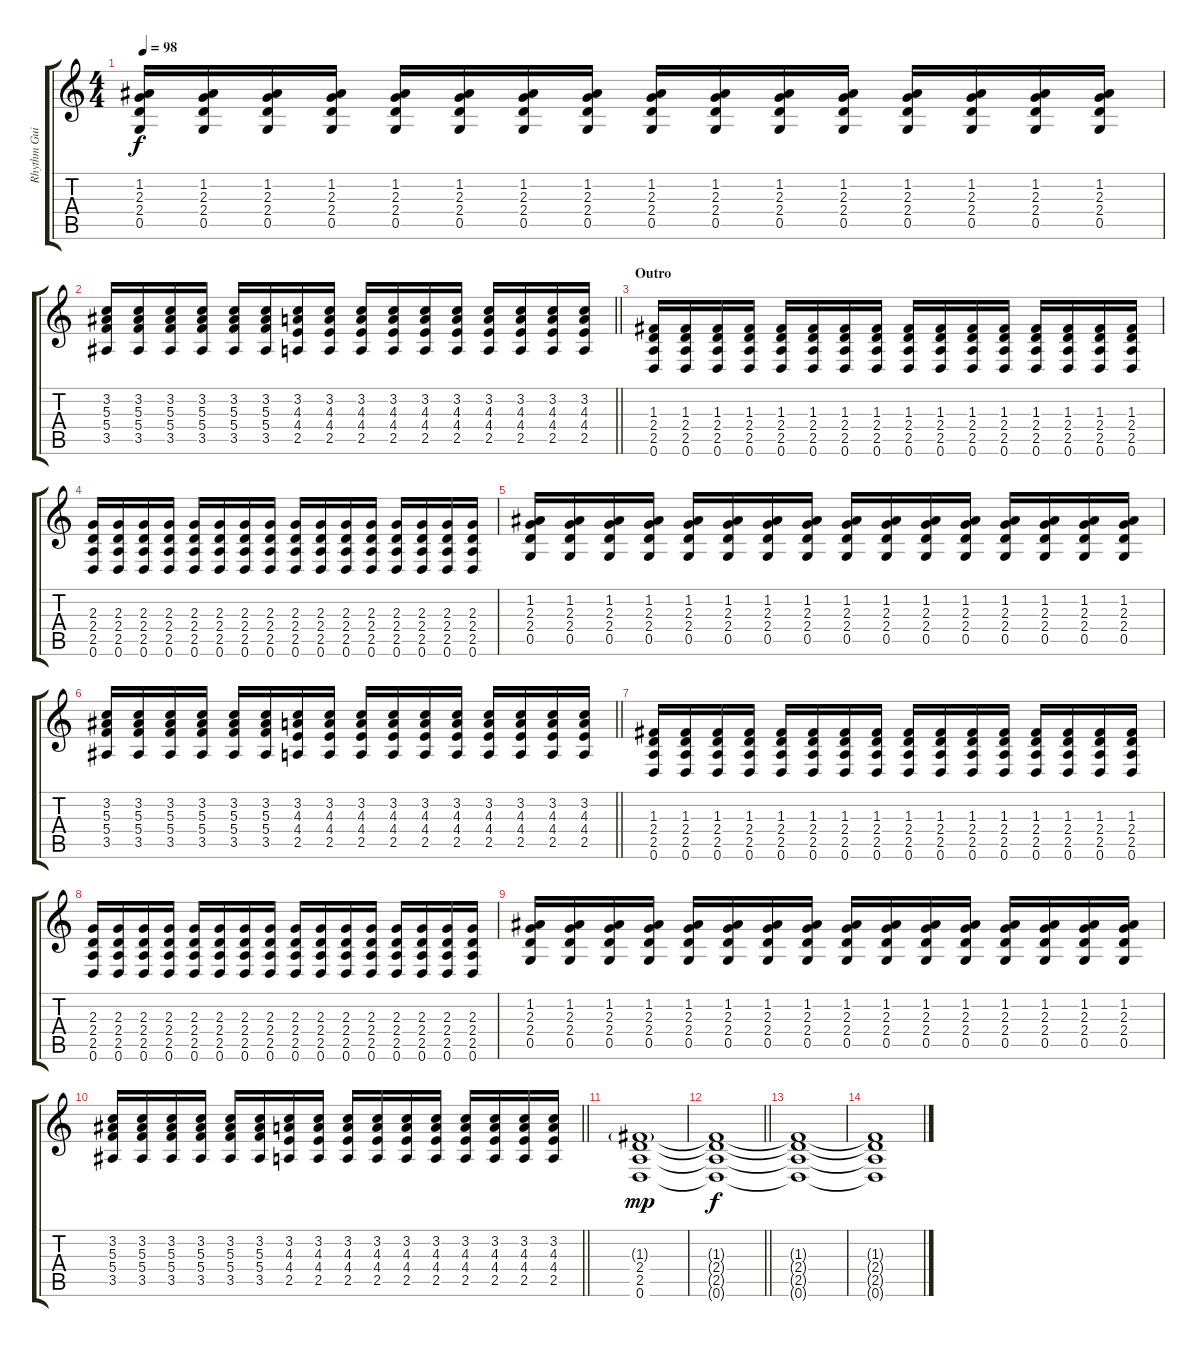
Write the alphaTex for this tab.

\track ("Rhythm Guitar " "Rhythm Gui") {instrument distortionguitar}
\staff {score tabs}
\tuning (D4 A3 F3 C3 G2 D2) {hide}
\ts (4 4)
\tempo 98
\clef g2
\ks c
(1.2 2.3 2.4 0.5).16{dy f} (1.2 2.3 2.4 0.5).16 (1.2 2.3 2.4 0.5).16 (1.2 2.3 2.4 0.5).16 (1.2 2.3 2.4 0.5).16 (1.2 2.3 2.4 0.5).16 (1.2 2.3 2.4 0.5).16 (1.2 2.3 2.4 0.5).16 (1.2 2.3 2.4 0.5).16 (1.2 2.3 2.4 0.5).16 (1.2 2.3 2.4 0.5).16 (1.2 2.3 2.4 0.5).16 (1.2 2.3 2.4 0.5).16 (1.2 2.3 2.4 0.5).16 (1.2 2.3 2.4 0.5).16 (1.2 2.3 2.4 0.5).16 |
\barLineRight lightlight
(3.2 5.3 5.4 3.5).16 (3.2 5.3 5.4 3.5).16 (3.2 5.3 5.4 3.5).16 (3.2 5.3 5.4 3.5).16 (3.2 5.3 5.4 3.5).16 (3.2 5.3 5.4 3.5).16 (3.2 4.3 4.4 2.5).16 (3.2 4.3 4.4 2.5).16 (3.2 4.3 4.4 2.5).16 (3.2 4.3 4.4 2.5).16 (3.2 4.3 4.4 2.5).16 (3.2 4.3 4.4 2.5).16 (3.2 4.3 4.4 2.5).16 (3.2 4.3 4.4 2.5).16 (3.2 4.3 4.4 2.5).16 (3.2 4.3 4.4 2.5).16 |
\section ("" "Outro")
(1.3 2.4 2.5 0.6).16 (1.3 2.4 2.5 0.6).16 (1.3 2.4 2.5 0.6).16 (1.3 2.4 2.5 0.6).16 (1.3 2.4 2.5 0.6).16 (1.3 2.4 2.5 0.6).16 (1.3 2.4 2.5 0.6).16 (1.3 2.4 2.5 0.6).16 (1.3 2.4 2.5 0.6).16 (1.3 2.4 2.5 0.6).16 (1.3 2.4 2.5 0.6).16 (1.3 2.4 2.5 0.6).16 (1.3 2.4 2.5 0.6).16 (1.3 2.4 2.5 0.6).16 (1.3 2.4 2.5 0.6).16 (1.3 2.4 2.5 0.6).16 |
(2.3 2.4 2.5 0.6).16 (2.3 2.4 2.5 0.6).16 (2.3 2.4 2.5 0.6).16 (2.3 2.4 2.5 0.6).16 (2.3 2.4 2.5 0.6).16 (2.3 2.4 2.5 0.6).16 (2.3 2.4 2.5 0.6).16 (2.3 2.4 2.5 0.6).16 (2.3 2.4 2.5 0.6).16 (2.3 2.4 2.5 0.6).16 (2.3 2.4 2.5 0.6).16 (2.3 2.4 2.5 0.6).16 (2.3 2.4 2.5 0.6).16 (2.3 2.4 2.5 0.6).16 (2.3 2.4 2.5 0.6).16 (2.3 2.4 2.5 0.6).16 |
(1.2 2.3 2.4 0.5).16 (1.2 2.3 2.4 0.5).16 (1.2 2.3 2.4 0.5).16 (1.2 2.3 2.4 0.5).16 (1.2 2.3 2.4 0.5).16 (1.2 2.3 2.4 0.5).16 (1.2 2.3 2.4 0.5).16 (1.2 2.3 2.4 0.5).16 (1.2 2.3 2.4 0.5).16 (1.2 2.3 2.4 0.5).16 (1.2 2.3 2.4 0.5).16 (1.2 2.3 2.4 0.5).16 (1.2 2.3 2.4 0.5).16 (1.2 2.3 2.4 0.5).16 (1.2 2.3 2.4 0.5).16 (1.2 2.3 2.4 0.5).16 |
\barLineRight lightlight
(3.2 5.3 5.4 3.5).16 (3.2 5.3 5.4 3.5).16 (3.2 5.3 5.4 3.5).16 (3.2 5.3 5.4 3.5).16 (3.2 5.3 5.4 3.5).16 (3.2 5.3 5.4 3.5).16 (3.2 4.3 4.4 2.5).16 (3.2 4.3 4.4 2.5).16 (3.2 4.3 4.4 2.5).16 (3.2 4.3 4.4 2.5).16 (3.2 4.3 4.4 2.5).16 (3.2 4.3 4.4 2.5).16 (3.2 4.3 4.4 2.5).16 (3.2 4.3 4.4 2.5).16 (3.2 4.3 4.4 2.5).16 (3.2 4.3 4.4 2.5).16 |
(1.3 2.4 2.5 0.6).16 (1.3 2.4 2.5 0.6).16 (1.3 2.4 2.5 0.6).16 (1.3 2.4 2.5 0.6).16 (1.3 2.4 2.5 0.6).16 (1.3 2.4 2.5 0.6).16 (1.3 2.4 2.5 0.6).16 (1.3 2.4 2.5 0.6).16 (1.3 2.4 2.5 0.6).16 (1.3 2.4 2.5 0.6).16 (1.3 2.4 2.5 0.6).16 (1.3 2.4 2.5 0.6).16 (1.3 2.4 2.5 0.6).16 (1.3 2.4 2.5 0.6).16 (1.3 2.4 2.5 0.6).16 (1.3 2.4 2.5 0.6).16 |
(2.3 2.4 2.5 0.6).16 (2.3 2.4 2.5 0.6).16 (2.3 2.4 2.5 0.6).16 (2.3 2.4 2.5 0.6).16 (2.3 2.4 2.5 0.6).16 (2.3 2.4 2.5 0.6).16 (2.3 2.4 2.5 0.6).16 (2.3 2.4 2.5 0.6).16 (2.3 2.4 2.5 0.6).16 (2.3 2.4 2.5 0.6).16 (2.3 2.4 2.5 0.6).16 (2.3 2.4 2.5 0.6).16 (2.3 2.4 2.5 0.6).16 (2.3 2.4 2.5 0.6).16 (2.3 2.4 2.5 0.6).16 (2.3 2.4 2.5 0.6).16 |
(1.2 2.3 2.4 0.5).16 (1.2 2.3 2.4 0.5).16 (1.2 2.3 2.4 0.5).16 (1.2 2.3 2.4 0.5).16 (1.2 2.3 2.4 0.5).16 (1.2 2.3 2.4 0.5).16 (1.2 2.3 2.4 0.5).16 (1.2 2.3 2.4 0.5).16 (1.2 2.3 2.4 0.5).16 (1.2 2.3 2.4 0.5).16 (1.2 2.3 2.4 0.5).16 (1.2 2.3 2.4 0.5).16 (1.2 2.3 2.4 0.5).16 (1.2 2.3 2.4 0.5).16 (1.2 2.3 2.4 0.5).16 (1.2 2.3 2.4 0.5).16 |
\barLineRight lightlight
(3.2 5.3 5.4 3.5).16 (3.2 5.3 5.4 3.5).16 (3.2 5.3 5.4 3.5).16 (3.2 5.3 5.4 3.5).16 (3.2 5.3 5.4 3.5).16 (3.2 5.3 5.4 3.5).16 (3.2 4.3 4.4 2.5).16 (3.2 4.3 4.4 2.5).16 (3.2 4.3 4.4 2.5).16 (3.2 4.3 4.4 2.5).16 (3.2 4.3 4.4 2.5).16 (3.2 4.3 4.4 2.5).16 (3.2 4.3 4.4 2.5).16 (3.2 4.3 4.4 2.5).16 (3.2 4.3 4.4 2.5).16 (3.2 4.3 4.4 2.5).16 |
(1.3{g} 2.4 2.5 0.6).1{dy mp} |
\barLineRight lightlight
(1.3{t} 2.4{t} 2.5{t} 0.6{t}).1{dy f} |
(1.3{t} 2.4{t} 2.5{t} 0.6{t}).1 |
(1.3{t} 2.4{t} 2.5{t} 0.6{t}).1
